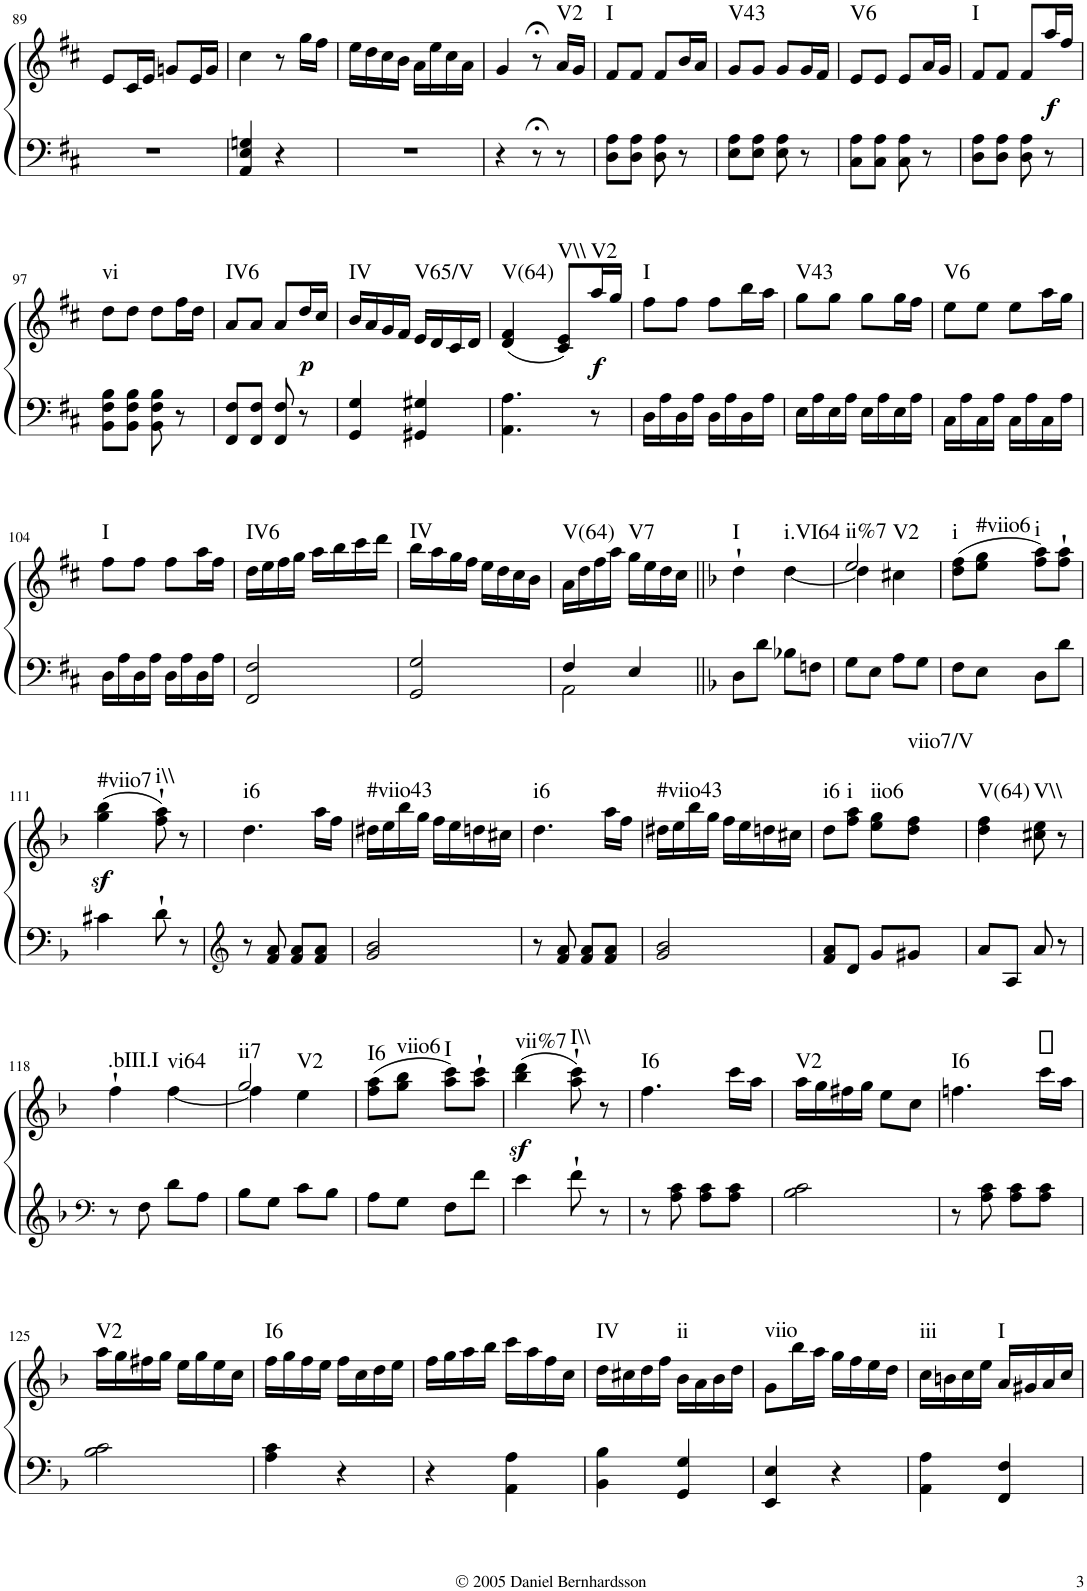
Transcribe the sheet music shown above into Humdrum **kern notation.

**kern	**kern	**dynam	**harte
*part1	*part1	*part1	*part1
*staff2	*staff1	*staff1/2	*
*I"Piano	*	*	*
*I'Pno.	*	*	*
!!LO:PB:g=z
*clefF4	*clefG2	*	*
*k[f#c#]	*k[f#c#]	*	*
*D:	*D:	*	*
*M2/4	*M2/4	*	*
=89	=89	=89	=89
2r	8e/L	.	.
.	16c#/L	.	.
.	16e/JJ	.	.
.	8gn/L	.	.
.	16e/L	.	.
.	16g/JJ	.	.
=90	=90	=90	=90
4AA/ 4E/ 4Gn/	4cc#\	.	.
4r	8r	.	.
.	16gg\LL	.	.
.	16ff#\JJ	.	.
=91	=91	=91	=91
2r	16ee\LL	.	.
.	16dd\	.	.
.	16cc#\	.	.
.	16b\JJ	.	.
.	16a\LL	.	.
.	16ee\	.	.
.	16cc#\	.	.
.	16a\JJ	.	.
=92	=92	=92	=92
4r	4g/	.	.
8r;<	8r;<	.	.
!	!	!	!LO:H:kt=V2
8r	16a/LL	.	N
.	16g/JJ	.	.
=93	=93	=93	=93
!	!	!	!LO:H:kt=I
8D\ 8A\L	8f#/L	.	N
8D\ 8A\J	8f#/J	.	.
8D\ 8A\	8f#/L	.	.
8r	16b/L	.	.
.	16a/JJ	.	.
=94	=94	=94	=94
!	!	!	!LO:H:kt=V43
8E\ 8A\L	8g/L	.	N
8E\ 8A\J	8g/J	.	.
8E\ 8A\	8g/L	.	.
8r	16g/L	.	.
.	16f#/JJ	.	.
=95	=95	=95	=95
!	!	!	!LO:H:kt=V6
8C#\ 8A\L	8e/L	.	N
8C#\ 8A\J	8e/J	.	.
8C#\ 8A\	8e/L	.	.
8r	16a/L	.	.
.	16g/JJ	.	.
=96	=96	=96	=96
!	!	!	!LO:H:kt=I
8D\ 8A\L	8f#/L	.	N
8D\ 8A\J	8f#/J	.	.
8D\ 8A\	8f#/L	.	.
!	!	!LO:DY:b	!
8r	16aa/L	f	.
.	16ff#/JJ	.	.
!!LO:LB:g=z
=97	=97	=97	=97
!	!	!	!LO:H:kt=vi
8BB\ 8F#\ 8B\L	8dd\L	.	N
8BB\ 8F#\ 8B\J	8dd\J	.	.
8BB\ 8F#\ 8B\	8dd\L	.	.
8r	16ff#\L	.	.
.	16dd\JJ	.	.
=98	=98	=98	=98
!	!	!	!LO:H:kt=IV6
8FF#/ 8F#/L	8a/L	.	N
8FF#/ 8F#/J	8a/J	.	.
8FF#/ 8F#/	8a/L	.	.
!	!	!LO:DY:b	!
8r	16dd/L	p	.
.	16cc#/JJ	.	.
=99	=99	=99	=99
!	!	!	!LO:H:kt=IV
4GG/ 4G/	16b/LL	.	N
.	16a/	.	.
.	16g/	.	.
.	16f#/JJ	.	.
!	!	!	!LO:H:kt=V65/V
4GG#X/ 4G#X/	16e/LL	.	N
.	16d/	.	.
.	16c#/	.	.
.	16d/JJ	.	.
=100	=100	=100	=100
!	!	!	!LO:H:kt=V(64)
4.AA\ 4.A\	(4d/ 4f#/	.	N
!	!	!	!LO:H:kt=V\\
.	8c#/ 8e/L)	.	N
!	!	!LO:DY:b	!LO:H:kt=V2
8r	16aa/L	f	N
.	16gg/JJ	.	.
=101	=101	=101	=101
!	!	!	!LO:H:kt=I
16D\LL	8ff#\L	.	N
16A\	.	.	.
16D\	8ff#\J	.	.
16A\JJ	.	.	.
16D\LL	8ff#\L	.	.
16A\	.	.	.
16D\	16bb\L	.	.
16A\JJ	16aa\JJ	.	.
=102	=102	=102	=102
!	!	!	!LO:H:kt=V43
16E\LL	8gg\L	.	N
16A\	.	.	.
16E\	8gg\J	.	.
16A\JJ	.	.	.
16E\LL	8gg\L	.	.
16A\	.	.	.
16E\	16gg\L	.	.
16A\JJ	16ff#\JJ	.	.
=103	=103	=103	=103
!	!	!	!LO:H:kt=V6
16C#\LL	8ee\L	.	N
16A\	.	.	.
16C#\	8ee\J	.	.
16A\JJ	.	.	.
16C#\LL	8ee\L	.	.
16A\	.	.	.
16C#\	16aa\L	.	.
16A\JJ	16gg\JJ	.	.
!!LO:LB:g=z
=104	=104	=104	=104
!	!	!	!LO:H:kt=I
16D\LL	8ff#\L	.	N
16A\	.	.	.
16D\	8ff#\J	.	.
16A\JJ	.	.	.
16D\LL	8ff#\L	.	.
16A\	.	.	.
16D\	16aa\L	.	.
16A\JJ	16ff#\JJ	.	.
=105	=105	=105	=105
!	!	!	!LO:H:kt=IV6
2FF#/ 2F#/	16dd\LL	.	N
.	16ee\	.	.
.	16ff#\	.	.
.	16gg\JJ	.	.
.	16aa\LL	.	.
.	16bb\	.	.
.	16ccc#\	.	.
.	16ddd\JJ	.	.
=106	=106	=106	=106
!	!	!	!LO:H:kt=IV
2GG/ 2G/	16bb\LL	.	N
.	16aa\	.	.
.	16gg\	.	.
.	16ff#\JJ	.	.
.	16ee\LL	.	.
.	16dd\	.	.
.	16cc#\	.	.
.	16b\JJ	.	.
=107	=107	=107	=107
*^	*	*	*
!	!	!	!	!LO:H:kt=V(64)
4F#/	2AA\	16a\LL	.	N
.	.	16dd\	.	.
.	.	16ff#\	.	.
.	.	16aa\JJ	.	.
!	!	!	!	!LO:H:kt=V7
4E/	.	16gg\LL	.	N
.	.	16ee\	.	.
.	.	16dd\	.	.
.	.	16cc#\JJ	.	.
*v	*v	*	*	*
=108||	=108||	=108||	=108||
*k[b-]	*k[b-]	*	*
*F:	*F:	*	*
*	*^	*	*
!	!	!	!	!LO:H:kt=I
8D\L	4dd`\	4ryy	.	N
8d\J	.	.	.	.
!	!	!	!	!LO:H:kt=i.VI64
8B-X\L	4ryy	[4dd\	.	N
8Fn\J	.	.	.	.
=109	=109	=109	=109	=109
!	!	!	!	!LO:H:n=1:kt=ii%7
!	!	!	!	!LO:H:n=2:kt=V2
8G\L	2ee/	4dd\]	.	N N
8E\J	.	.	.	.
8A\L	.	4cc#X\	.	.
8G\J	.	.	.	.
*	*v	*v	*	*
=110	=110	=110	=110
!	!	!	!LO:H:kt=i
8F\L	(8dd\ 8ff\L	.	N
!	!	!	!LO:H:kt=#viio6
8E\J	8ee\ 8gg\J	.	N
!	!	!	!LO:H:kt=i
8D\L	8ff\ 8aa\L)	.	N
8d\J	8ff\` 8aa\`J	.	.
!!LO:LB:g=z
=111	=111	=111	=111
!	!	!LO:DY:b	!LO:H:kt=#viio7
4c#X\	(4gg\ 4bb-\	sf	N
!	!	!	!LO:H:kt=i\\
8d`\	8ff\` 8aa\`)	.	N
8r	8r	.	.
=112	=112	=112	=112
*clefG2	*	*	*
!	!	!	!LO:H:kt=i6
8r	4.dd\	.	N
8f/ 8a/	.	.	.
8f/ 8a/L	.	.	.
8f/ 8a/J	16aa\LL	.	.
.	16ff\JJ	.	.
=113	=113	=113	=113
!	!	!	!LO:H:kt=#viio43
2g/ 2b-/	16dd#X\LL	.	N
.	16ee\	.	.
.	16bb-\	.	.
.	16gg\JJ	.	.
.	16ff\LL	.	.
.	16ee\	.	.
.	16ddn\	.	.
.	16cc#X\JJ	.	.
=114	=114	=114	=114
!	!	!	!LO:H:kt=i6
8r	4.dd\	.	N
8f/ 8a/	.	.	.
8f/ 8a/L	.	.	.
8f/ 8a/J	16aa\LL	.	.
.	16ff\JJ	.	.
=115	=115	=115	=115
!	!	!	!LO:H:kt=#viio43
2g/ 2b-/	16dd#X\LL	.	N
.	16ee\	.	.
.	16bb-\	.	.
.	16gg\JJ	.	.
.	16ff\LL	.	.
.	16ee\	.	.
.	16ddn\	.	.
.	16cc#X\JJ	.	.
=116	=116	=116	=116
!	!	!	!LO:H:kt=i6
8f/ 8a/L	8dd\L	.	N
!	!	!	!LO:H:kt=i
8d/J	8ff\ 8aa\J	.	N
!	!	!	!LO:H:kt=iio6
8g/L	8ee\ 8gg\L	.	N
!	!	!	!LO:H:kt=viio7/V
8g#X/J	8dd\ 8ff\J	.	N
=117	=117	=117	=117
!	!	!	!LO:H:kt=V(64)
8a/L	4dd\ 4ff\	.	N
8A/J	.	.	.
!	!	!	!LO:H:kt=V\\
8a/	8cc#X\ 8ee\	.	N
8r	8r	.	.
!!LO:LB:g=z
=118	=118	=118	=118
*clefF4	*	*	*
*	*^	*	*
!	!	!	!	!LO:H:kt=.bIII.I
8r	4ff`\	4ryy	.	N
8F\	.	.	.	.
!	!	!	!	!LO:H:kt=vi64
8d\L	4ryy	[4ff\	.	N
8A\J	.	.	.	.
=119	=119	=119	=119	=119
!	!	!	!	!LO:H:n=1:kt=ii7
!	!	!	!	!LO:H:n=2:kt=V2
8B-\L	2gg/	4ff\]	.	N N
8G\J	.	.	.	.
8c\L	.	4ee\	.	.
8B-\J	.	.	.	.
*	*v	*v	*	*
=120	=120	=120	=120
!	!	!	!LO:H:kt=I6
8A\L	(8ff\ 8aa\L	.	N
!	!	!	!LO:H:kt=viio6
8G\J	8gg\ 8bb-\J	.	N
!	!	!	!LO:H:kt=I
8F\L	8aa\ 8ccc\L)	.	N
8f\J	8aa\` 8ccc\`J	.	.
=121	=121	=121	=121
!	!	!LO:DY:b	!LO:H:kt=vii%7
4e\	(4bb-\ 4ddd\	sf	N
!	!	!	!LO:H:kt=I\\
8f`\	8aa\` 8ccc\`)	.	N
8r	8r	.	.
=122	=122	=122	=122
!	!	!	!LO:H:kt=I6
8r	4.ff\	.	N
8A\ 8c\	.	.	.
8A\ 8c\L	.	.	.
8A\ 8c\J	16ccc\LL	.	.
.	16aa\JJ	.	.
=123	=123	=123	=123
!	!	!	!LO:H:kt=V2
2B-\ 2c\	16aa\LL	.	N
.	16gg\	.	.
.	16ff#X\	.	.
.	16gg\JJ	.	.
.	8ee\L	.	.
.	8cc\J	.	.
=124	=124	=124	=124
!	!	!	!LO:H:kt=I6
8r	4.ffn\	.	N
8A\ 8c\	.	.	.
8A\ 8c\L	.	.	.
8A\ 8c\J	16ccc\LL	.	.
.	16aa\JJ	.	.
!!LO:LB:g=z
=125	=125	=125	=125
!	!	!	!LO:H:kt=V2
2B-\ 2c\	16aa\LL	.	N
.	16gg\	.	.
.	16ff#X\	.	.
.	16gg\JJ	.	.
.	16ee\LL	.	.
.	16gg\	.	.
.	16ee\	.	.
.	16cc\JJ	.	.
=126	=126	=126	=126
!	!	!	!LO:H:kt=I6
4A\ 4c\	16ff\LL	.	N
.	16gg\	.	.
.	16ff\	.	.
.	16ee\JJ	.	.
4r	16ff\LL	.	.
.	16cc\	.	.
.	16dd\	.	.
.	16ee\JJ	.	.
=127	=127	=127	=127
4r	16ff\LL	.	.
.	16gg\	.	.
.	16aa\	.	.
.	16bb-\JJ	.	.
4AA\ 4A\	16ccc\LL	.	.
.	16aa\	.	.
.	16ff\	.	.
.	16cc\JJ	.	.
=128	=128	=128	=128
!	!	!	!LO:H:kt=IV
4BB-\ 4B-\	16dd\LL	.	N
.	16cc#X\	.	.
.	16dd\	.	.
.	16ff\JJ	.	.
!	!	!	!LO:H:kt=ii
4GG/ 4G/	16b-\LL	.	N
.	16a\	.	.
.	16b-\	.	.
.	16dd\JJ	.	.
=129	=129	=129	=129
!	!	!	!LO:H:kt=viio
4EE/ 4E/	8g\L	.	N
.	16bb-\L	.	.
.	16aa\JJ	.	.
4r	16gg\LL	.	.
.	16ff\	.	.
.	16ee\	.	.
.	16dd\JJ	.	.
=130	=130	=130	=130
!	!	!	!LO:H:kt=iii
4AA\ 4A\	16cc\LL	.	N
.	16bn\	.	.
.	16cc\	.	.
.	16ee\JJ	.	.
!	!	!	!LO:H:kt=I
4FF/ 4F/	16a/LL	.	N
.	16g#X/	.	.
.	16a/	.	.
.	16cc/JJ	.	.
=	=	=	=
*-	*-	*-	*-
